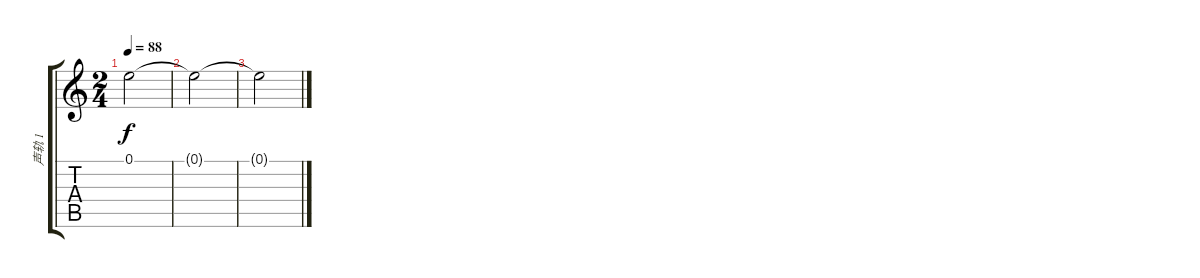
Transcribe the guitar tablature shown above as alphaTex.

\track ("声轨 1" "声轨 1") {instrument acousticguitarnylon}
\staff {score tabs}
\tuning (E4 B3 G3 D3 A2 E2) {hide}
\ts (2 4)
\tempo 88
\clef g2
\ks c
0.1{t}.2{dy f} |
0.1{t}.2 |
0.1{t}.2
